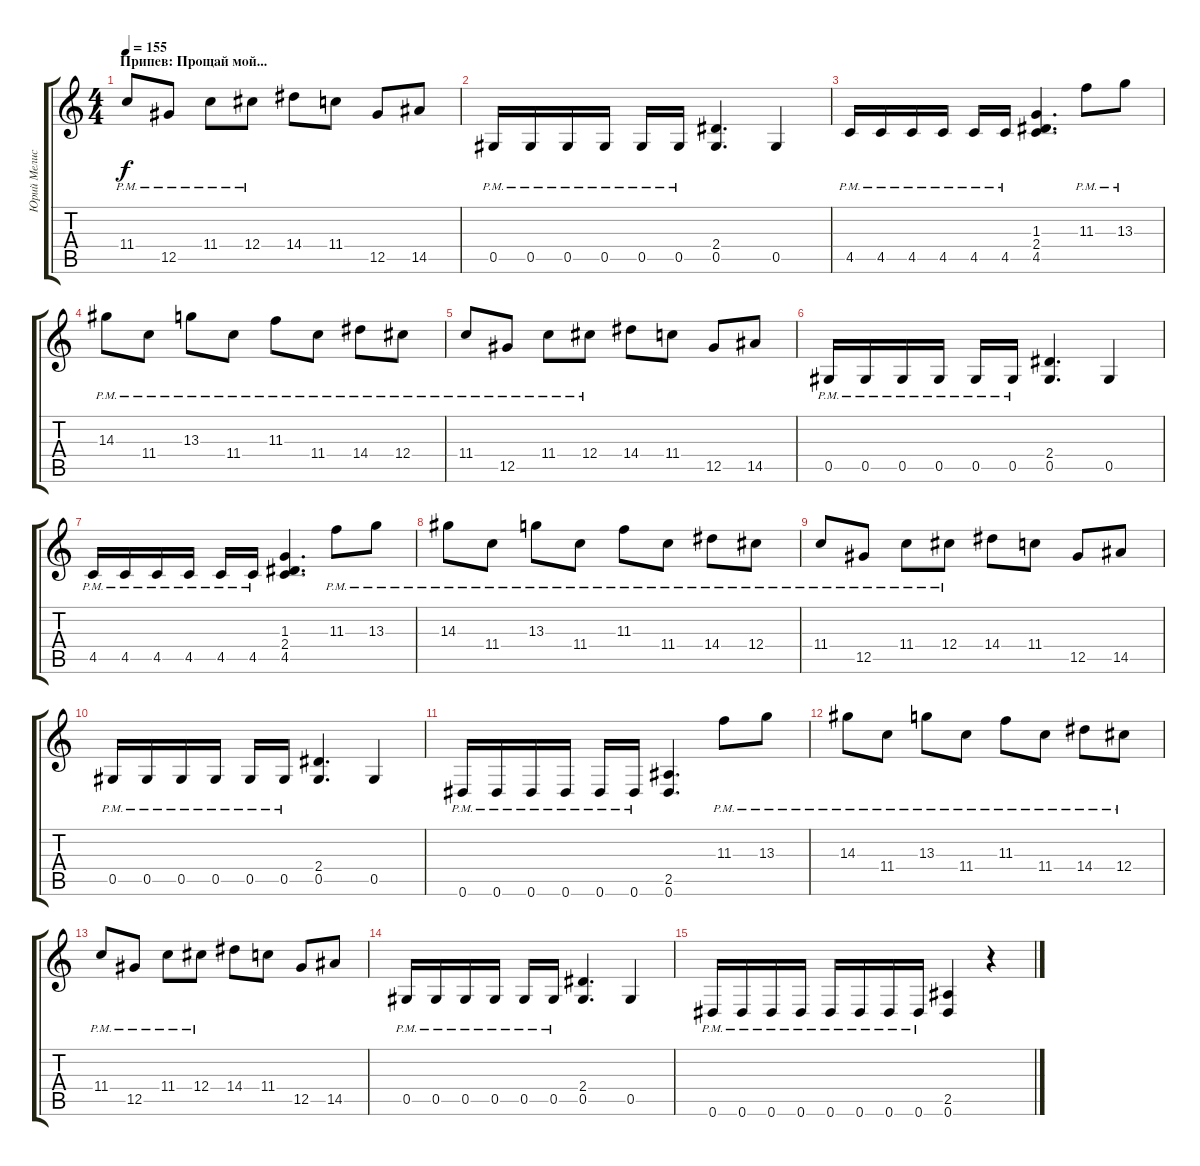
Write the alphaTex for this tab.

\track ("Юрий Мелисов" "Юрий Мелис") {instrument distortionguitar}
\staff {score tabs}
\tuning (Eb4 Bb3 Gb3 Db3 Ab2 Eb2) {hide}
\ts (4 4)
\section ("" "Припев: Прощай мой...")
\tempo 155
\clef g2
\ks c
11.4{pm}.8{dy f} 12.5{pm}.8 11.4{pm}.8 12.4{pm}.8 14.4.8 11.4.8 12.5.8 14.5.8 |
0.5{pm}.16 0.5{pm}.16 0.5{pm}.16 0.5{pm}.16 0.5{pm}.16 0.5{pm}.16 (2.4 0.5).4{d} 0.5.4 |
4.5{pm}.16 4.5{pm}.16 4.5{pm}.16 4.5{pm}.16 4.5{pm}.16 4.5{pm}.16 (1.3 2.4 4.5).4{d} 11.3{pm}.8 13.3{pm}.8 |
14.3{pm}.8 11.4{pm}.8 13.3{pm}.8 11.4{pm}.8 11.3{pm}.8 11.4{pm}.8 14.4{pm}.8 12.4{pm}.8 |
11.4{pm}.8 12.5{pm}.8 11.4{pm}.8 12.4{pm}.8 14.4.8 11.4.8 12.5.8 14.5.8 |
0.5{pm}.16 0.5{pm}.16 0.5{pm}.16 0.5{pm}.16 0.5{pm}.16 0.5{pm}.16 (2.4 0.5).4{d} 0.5.4 |
4.5{pm}.16 4.5{pm}.16 4.5{pm}.16 4.5{pm}.16 4.5{pm}.16 4.5{pm}.16 (1.3 2.4 4.5).4{d} 11.3{pm}.8 13.3{pm}.8 |
14.3{pm}.8 11.4{pm}.8 13.3{pm}.8 11.4{pm}.8 11.3{pm}.8 11.4{pm}.8 14.4{pm}.8 12.4{pm}.8 |
11.4{pm}.8 12.5{pm}.8 11.4{pm}.8 12.4{pm}.8 14.4.8 11.4.8 12.5.8 14.5.8 |
0.5{pm}.16 0.5{pm}.16 0.5{pm}.16 0.5{pm}.16 0.5{pm}.16 0.5{pm}.16 (2.4 0.5).4{d} 0.5.4 |
0.6{pm}.16 0.6{pm}.16 0.6{pm}.16 0.6{pm}.16 0.6{pm}.16 0.6{pm}.16 (2.5 0.6).4{d} 11.3{pm}.8 13.3{pm}.8 |
14.3{pm}.8 11.4{pm}.8 13.3{pm}.8 11.4{pm}.8 11.3{pm}.8 11.4{pm}.8 14.4{pm}.8 12.4{pm}.8 |
11.4{pm}.8 12.5{pm}.8 11.4{pm}.8 12.4{pm}.8 14.4.8 11.4.8 12.5.8 14.5.8 |
0.5{pm}.16 0.5{pm}.16 0.5{pm}.16 0.5{pm}.16 0.5{pm}.16 0.5{pm}.16 (2.4 0.5).4{d} 0.5.4 |
0.6{pm}.16 0.6{pm}.16 0.6{pm}.16 0.6{pm}.16 0.6{pm}.16 0.6{pm}.16 0.6{pm}.16 0.6{pm}.16 (2.5 0.6).4 r.4
